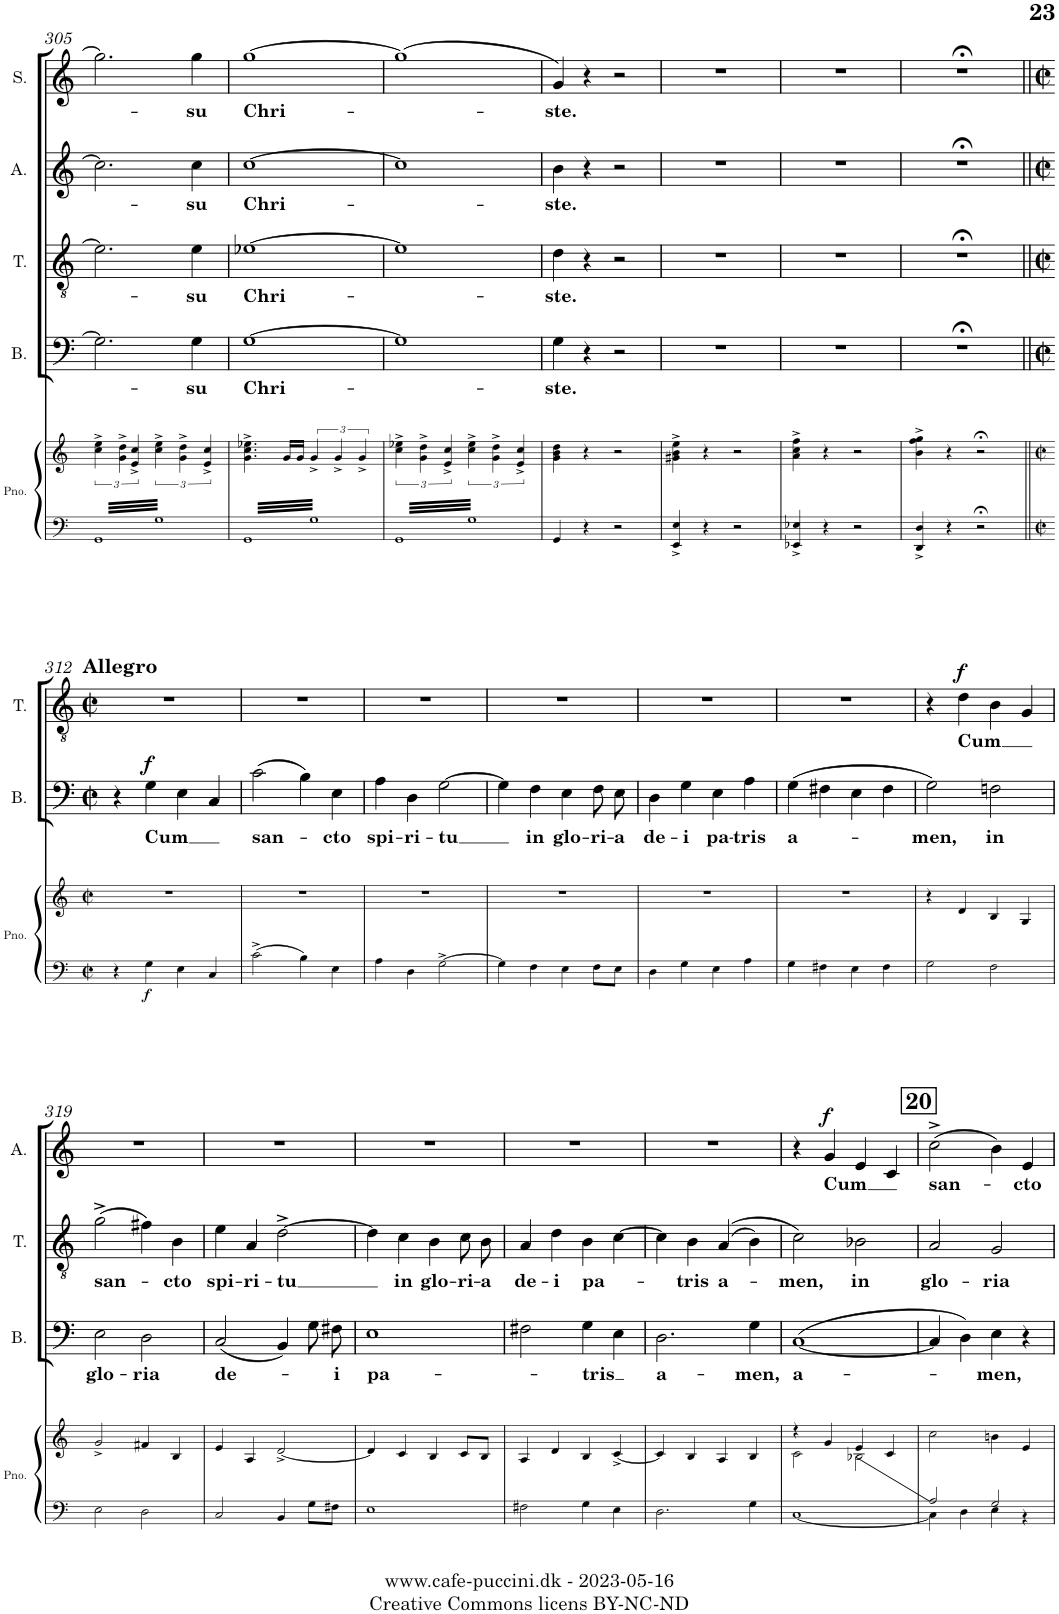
**kern	**kern	**dynam	**kern	**text	**dynam	**kern	**text	**dynam	**kern	**text	**dynam	**kern	**text
*part5	*part5	*part5	*part4	*part4	*part4	*part3	*part3	*part3	*part2	*part2	*part2	*part1	*part1
*staff6	*staff5	*staff5/6	*staff4	*staff4	*staff4	*staff3	*staff3	*staff3	*staff2	*staff2	*staff2	*staff1	*staff1
*I"Piano	*	*	*I"Bass	*	*	*I"Tenor	*	*	*I"Alto	*	*	*I"Soprano	*
*I'Pno.	*	*	*I'B.	*	*	*I'T.	*	*	*I'A.	*	*	*I'S.	*
!!LO:PB:g=z
*clefF4	*clefG2	*	*clefF4	*	*	*clefGv2	*	*	*clefG2	*	*	*clefG2	*
*k[]	*k[]	*	*k[]	*	*	*k[]	*	*	*k[]	*	*	*k[]	*
*M2/2	*M2/2	*	*M2/2	*	*	*M2/2	*	*	*M2/2	*	*	*M2/2	*
*met(c|)	*met(c|)	*	*met(c|)	*	*	*met(c|)	*	*	*met(c|)	*	*	*met(c|)	*
=305	=305	=305	=305	=305	=305	=305	=305	=305	=305	=305	=305	=305	=305
3.GG	6cc\^ 6ee\^	.	2.G\]	.	.	2.e\]	.	.	2.cc\]	.	.	2.gg\]	.
.	6g\^ 6dd\^	.	.	.	.	.	.	.	.	.	.	.	.
.	6e/^ 6cc/^	.	.	.	.	.	.	.	.	.	.	.	.
3.G	6cc\^ 6ee\^	.	.	.	.	.	.	.	.	.	.	.	.
.	6g\^ 6dd\^	.	.	.	.	.	.	.	.	.	.	.	.
!	!	!	!	!LO:LY:b	!	!	!LO:LY:b	!	!	!LO:LY:b	!	!	!LO:LY:b
.	.	.	4G\	-su	.	4e\	-su	.	4cc\	-su	.	4gg\	-su
.	6e/^ 6cc/^	.	.	.	.	.	.	.	.	.	.	.	.
=306	=306	=306	=306	=306	=306	=306	=306	=306	=306	=306	=306	=306	=306
!	!	!	!	!LO:LY:b	!	!	!LO:LY:b	!	!	!LO:LY:b	!	!	!LO:LY:b
3.GG	4.g\^ 4.cc\^ 4.ee-X\^	.	[1G	Chri-	.	[1e-X	Chri-	.	[1cc	Chri-	.	[1gg	Chri-
.	16g/LL	.	.	.	.	.	.	.	.	.	.	.	.
.	16g/JJ	.	.	.	.	.	.	.	.	.	.	.	.
3.G	6g^/	.	.	.	.	.	.	.	.	.	.	.	.
.	6g^/	.	.	.	.	.	.	.	.	.	.	.	.
.	6g^/	.	.	.	.	.	.	.	.	.	.	.	.
=307	=307	=307	=307	=307	=307	=307	=307	=307	=307	=307	=307	=307	=307
3.GG	6cc\^ 6ee-X\^	.	1G]	.	.	1e-]	.	.	1cc]	.	.	(1gg]	.
.	6g\^ 6dd\^	.	.	.	.	.	.	.	.	.	.	.	.
.	6e/^ 6cc/^	.	.	.	.	.	.	.	.	.	.	.	.
3.G	6cc\^ 6ee-\^	.	.	.	.	.	.	.	.	.	.	.	.
.	6g\^ 6dd\^	.	.	.	.	.	.	.	.	.	.	.	.
.	6e/^ 6cc/^	.	.	.	.	.	.	.	.	.	.	.	.
=308	=308	=308	=308	=308	=308	=308	=308	=308	=308	=308	=308	=308	=308
!	!	!	!	!LO:LY:b	!	!	!LO:LY:b	!	!	!LO:LY:b	!	!	!LO:LY:b
4GG/	4g\ 4b\ 4dd\	.	4G\	-ste.	.	4d\	-ste.	.	4b\	-ste.	.	4g/)	-ste.
4r	4r	.	4r	.	.	4r	.	.	4r	.	.	4r	.
2r	2r	.	2r	.	.	2r	.	.	2r	.	.	2r	.
=309	=309	=309	=309	=309	=309	=309	=309	=309	=309	=309	=309	=309	=309
4EE/^ 4E/^	4g#X\^ 4b\^ 4ee\^	.	1r	.	.	1r	.	.	1r	.	.	1r	.
4r	4r	.	.	.	.	.	.	.	.	.	.	.	.
2r	2r	.	.	.	.	.	.	.	.	.	.	.	.
=310	=310	=310	=310	=310	=310	=310	=310	=310	=310	=310	=310	=310	=310
4EE-X/^ 4E-X/^	4a\^ 4cc\^ 4ff\^	.	1r	.	.	1r	.	.	1r	.	.	1r	.
4r	4r	.	.	.	.	.	.	.	.	.	.	.	.
2r	2r	.	.	.	.	.	.	.	.	.	.	.	.
=311	=311	=311	=311	=311	=311	=311	=311	=311	=311	=311	=311	=311	=311
4DD/^ 4D/^	4b\^ 4ff\^ 4gg\^	.	1r;<	.	.	1r;<	.	.	1r;<	.	.	1r;<	.
4r	4r	.	.	.	.	.	.	.	.	.	.	.	.
2r;<	2r;<	.	.	.	.	.	.	.	.	.	.	.	.
!!LO:LB:g=z
=312||	=312||	=312||	=312||	=312||	=312||	=312||	=312||	=312||	=312||	=312||	=312||	=312||	=312||
*k[]	*k[]	*	*k[]	*	*	*k[]	*	*	*k[]	*	*	*k[]	*
*M2/2	*M2/2	*	*M2/2	*	*	*M2/2	*	*	*M2/2	*	*	*M2/2	*
*met(c|)	*met(c|)	*	*met(c|)	*	*	*met(c|)	*	*	*met(c|)	*	*	*met(c|)	*
4r	1r	.	4r	.	.	1r	.	.	1r	.	.	1r	.
!	!	!LO:DY:b=2	!	!LO:LY:b	!LO:DY:a	!	!	!	!	!	!	!	!
4G\	.	f	4G\	Cum	f	.	.	.	.	.	.	.	.
4E\	.	.	4E\	.	.	.	.	.	.	.	.	.	.
4C/	.	.	4C/	.	.	.	.	.	.	.	.	.	.
=313	=313	=313	=313	=313	=313	=313	=313	=313	=313	=313	=313	=313	=313
!	!	!	!	!LO:LY:b	!	!	!	!	!	!	!	!	!
2c^\	1r	.	(2c\	san-	.	1r	.	.	1r	.	.	1r	.
4B\	.	.	4B\)	.	.	.	.	.	.	.	.	.	.
!	!	!	!	!LO:LY:b	!	!	!	!	!	!	!	!	!
4E\	.	.	4E\	-cto	.	.	.	.	.	.	.	.	.
=314	=314	=314	=314	=314	=314	=314	=314	=314	=314	=314	=314	=314	=314
!	!	!	!	!LO:LY:b	!	!	!	!	!	!	!	!	!
4A\	1r	.	4A\	spi-	.	1r	.	.	1r	.	.	1r	.
!	!	!	!	!LO:LY:b	!	!	!	!	!	!	!	!	!
4D\	.	.	4D\	-ri-	.	.	.	.	.	.	.	.	.
!	!	!	!	!LO:LY:b	!	!	!	!	!	!	!	!	!
[2G^\	.	.	[2G\	-tu	.	.	.	.	.	.	.	.	.
=315	=315	=315	=315	=315	=315	=315	=315	=315	=315	=315	=315	=315	=315
4G\]	1r	.	4G\]	.	.	1r	.	.	1r	.	.	1r	.
!	!	!	!	!LO:LY:b	!	!	!	!	!	!	!	!	!
4F\	.	.	4F\	in	.	.	.	.	.	.	.	.	.
!	!	!	!	!LO:LY:b	!	!	!	!	!	!	!	!	!
4E\	.	.	4E\	glo-	.	.	.	.	.	.	.	.	.
!	!	!	!	!LO:LY:b	!	!	!	!	!	!	!	!	!
8F\L	.	.	8F\L	-ri-	.	.	.	.	.	.	.	.	.
!	!	!	!	!LO:LY:b	!	!	!	!	!	!	!	!	!
8E\J	.	.	8E\J	-a	.	.	.	.	.	.	.	.	.
=316	=316	=316	=316	=316	=316	=316	=316	=316	=316	=316	=316	=316	=316
!	!	!	!	!LO:LY:b	!	!	!	!	!	!	!	!	!
4D\	1r	.	4D\	de-	.	1r	.	.	1r	.	.	1r	.
!	!	!	!	!LO:LY:b	!	!	!	!	!	!	!	!	!
4G\	.	.	4G\	-i	.	.	.	.	.	.	.	.	.
!	!	!	!	!LO:LY:b	!	!	!	!	!	!	!	!	!
4E\	.	.	4E\	pa-	.	.	.	.	.	.	.	.	.
!	!	!	!	!LO:LY:b	!	!	!	!	!	!	!	!	!
4A\	.	.	4A\	-tris	.	.	.	.	.	.	.	.	.
=317	=317	=317	=317	=317	=317	=317	=317	=317	=317	=317	=317	=317	=317
!	!	!	!	!LO:LY:b	!	!	!	!	!	!	!	!	!
4G\	1r	.	(4G\	a-	.	1r	.	.	1r	.	.	1r	.
4F#X\	.	.	4F#X\	.	.	.	.	.	.	.	.	.	.
4E\	.	.	4E\	.	.	.	.	.	.	.	.	.	.
4F#\	.	.	4F#\	.	.	.	.	.	.	.	.	.	.
=318	=318	=318	=318	=318	=318	=318	=318	=318	=318	=318	=318	=318	=318
!	!	!	!	!LO:LY:b	!	!	!	!	!	!	!	!	!
2G\	4r	.	2G\)	-men,	.	4r	.	.	1r	.	.	1r	.
!	!	!	!	!	!	!	!LO:LY:b	!LO:DY:a	!	!	!	!	!
.	4d/	.	.	.	.	4d\	Cum	f	.	.	.	.	.
!	!	!	!	!LO:LY:b	!	!	!	!	!	!	!	!	!
2F\	4B/	.	2Fn\	in	.	4B\	.	.	.	.	.	.	.
.	4G/	.	.	.	.	4G/	.	.	.	.	.	.	.
!!LO:LB:g=z
=319	=319	=319	=319	=319	=319	=319	=319	=319	=319	=319	=319	=319	=319
!	!	!	!	!LO:LY:b	!	!	!LO:LY:b	!	!	!	!	!	!
2E\	2g^/	.	2E\	glo-	.	(2g^\	san-	.	1r	.	.	1r	.
!	!	!	!	!LO:LY:b	!	!	!	!	!	!	!	!	!
2D\	4f#X/	.	2D\	-ria	.	4f#X\)	.	.	.	.	.	.	.
!	!	!	!	!	!	!	!LO:LY:b	!	!	!	!	!	!
.	4B/	.	.	.	.	4B\	-cto	.	.	.	.	.	.
=320	=320	=320	=320	=320	=320	=320	=320	=320	=320	=320	=320	=320	=320
!	!	!	!	!LO:LY:b	!	!	!LO:LY:b	!	!	!	!	!	!
2C/	4e/	.	(2C/	de-	.	4e\	spi-	.	1r	.	.	1r	.
!	!	!	!	!	!	!	!LO:LY:b	!	!	!	!	!	!
.	4A/	.	.	.	.	4A/	-ri-	.	.	.	.	.	.
!	!	!	!	!	!	!	!LO:LY:b	!	!	!	!	!	!
4BB/	[2d^/	.	4BB/)	.	.	[2d^\	-tu	.	.	.	.	.	.
8G\L	.	.	8G\L	.	.	.	.	.	.	.	.	.	.
!	!	!	!	!LO:LY:b	!	!	!	!	!	!	!	!	!
8F#X\J	.	.	8F#X\J	-i	.	.	.	.	.	.	.	.	.
=321	=321	=321	=321	=321	=321	=321	=321	=321	=321	=321	=321	=321	=321
!	!	!	!	!LO:LY:b	!	!	!	!	!	!	!	!	!
1E	4d/]	.	1E	pa-	.	4d\]	.	.	1r	.	.	1r	.
!	!	!	!	!	!	!	!LO:LY:b	!	!	!	!	!	!
.	4c/	.	.	.	.	4c\	in	.	.	.	.	.	.
!	!	!	!	!	!	!	!LO:LY:b	!	!	!	!	!	!
.	4B/	.	.	.	.	4B\	glo-	.	.	.	.	.	.
!	!	!	!	!	!	!	!LO:LY:b	!	!	!	!	!	!
.	8c/L	.	.	.	.	8c\L	-ri-	.	.	.	.	.	.
!	!	!	!	!	!	!	!LO:LY:b	!	!	!	!	!	!
.	8B/J	.	.	.	.	8B\J	-a	.	.	.	.	.	.
=322	=322	=322	=322	=322	=322	=322	=322	=322	=322	=322	=322	=322	=322
!	!	!	!	!	!	!	!LO:LY:b	!	!	!	!	!	!
2F#X\	4A/	.	2F#X\	.	.	4A/	de-	.	1r	.	.	1r	.
!	!	!	!	!	!	!	!LO:LY:b	!	!	!	!	!	!
.	4d/	.	.	.	.	4d\	-i	.	.	.	.	.	.
!	!	!	!	!LO:LY:b	!	!	!LO:LY:b	!	!	!	!	!	!
4G\	4B/	.	4G\	-tris	.	4B\	pa-	.	.	.	.	.	.
4E\	[4c^/	.	4E\	.	.	[4c\	.	.	.	.	.	.	.
=323	=323	=323	=323	=323	=323	=323	=323	=323	=323	=323	=323	=323	=323
!	!	!	!	!LO:LY:b	!	!	!	!	!	!	!	!	!
2.D\	4c/]	.	2.D\	a-	.	4c\]	.	.	1r	.	.	1r	.
!	!	!	!	!	!	!	!LO:LY:b	!	!	!	!	!	!
.	4B/	.	.	.	.	4B\	-tris	.	.	.	.	.	.
!	!	!	!	!	!	!	!LO:LY:b	!	!	!	!	!	!
.	4A/	.	.	.	.	((4A/	a-	.	.	.	.	.	.
!	!	!	!	!LO:LY:b	!	!	!	!	!	!	!	!	!
4G\	4B/	.	4G\	-men,	.	4B\)	.	.	.	.	.	.	.
=324	=324	=324	=324	=324	=324	=324	=324	=324	=324	=324	=324	=324	=324
*^	*^	*	*	*	*	*	*	*	*	*	*	*	*
!	!	!	!	!	!	!LO:LY:b	!	!	!LO:LY:b	!	!	!	!	!	!
1ryy	[1C	4r	2c\	.	([1C	a-	.	2c\)	-men,	.	4r	.	.	1r	.
!	!	!	!	!	!	!	!	!	!	!	!	!LO:LY:b	!LO:DY:a	!	!
.	.	4g/	.	.	.	.	.	.	.	.	4g/	Cum	f	.	.
!	!	!	!	!	!	!	!	!	!LO:LY:b	!	!	!	!	!	!
.	.	4e/	2B-X\	.	.	.	.	2B-X\	in	.	4e/	.	.	.	.
.	.	4c/	.	.	.	.	.	.	.	.	4c/	.	.	.	.
*	*	*v	*v	*	*	*	*	*	*	*	*	*	*	*	*
=325	=325	=325	=325	=325	=325	=325	=325	=325	=325	=325	=325	=325	=325	=325
!	!	!	!	!	!	!	!	!LO:LY:b	!	!	!LO:LY:b	!	!	!
2A/	4C\]	2cc\	.	4C/]	.	.	2A/	glo-	.	(2cc^\	san-	.	1r	.
.	4D\	.	.	4D\)	.	.	.	.	.	.	.	.	.	.
!	!	!	!	!	!LO:LY:b	!	!	!LO:LY:b	!	!	!	!	!	!
2G/	4E\	4bn\	.	4E\	-men,	.	2G/	-ria	.	4b\)	.	.	.	.
!	!	!	!	!	!	!	!	!	!	!	!LO:LY:b	!	!	!
.	4r	4e/	.	4r	.	.	.	.	.	4e/	-cto	.	.	.
*v	*v	*	*	*	*	*	*	*	*	*	*	*	*	*
=	=	=	=	=	=	=	=	=	=	=	=	=	=
*-	*-	*-	*-	*-	*-	*-	*-	*-	*-	*-	*-	*-	*-
